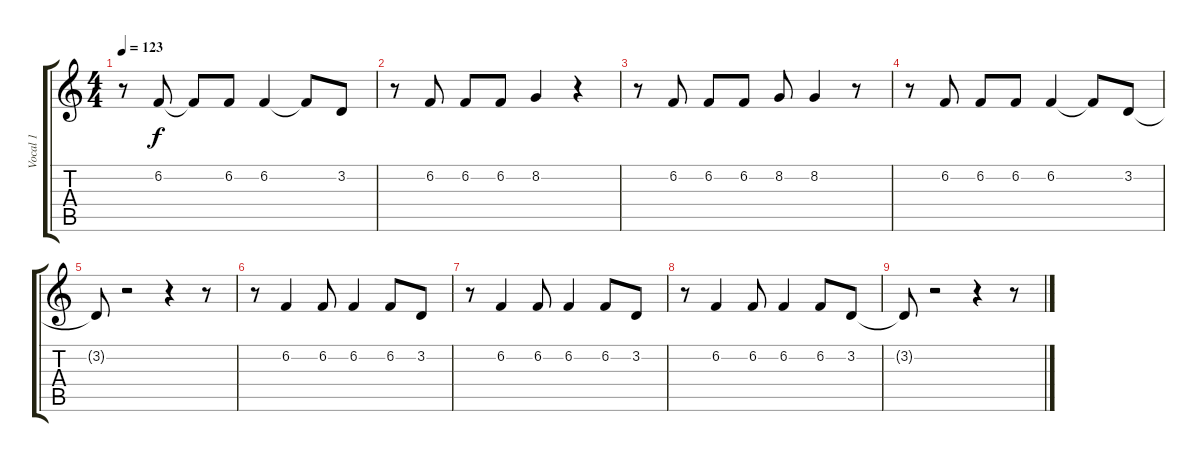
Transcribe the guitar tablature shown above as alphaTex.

\track ("Vocal 1" "Vocal 1") {instrument lead6voice}
\staff {score tabs}
\tuning (E4 B3 G3 D3 A2 E2) {hide}
\ts (4 4)
\tempo 123
\clef g2
\ks c
r.8{dy f} 6.2.8 6.2{t}.8 6.2.8 6.2.4 6.2{t}.8 3.2.8 |
r.8 6.2.8 6.2.8 6.2.8 8.2.4 r.4 |
r.8 6.2.8 6.2.8 6.2.8 8.2.8 8.2.4 r.8 |
r.8 6.2.8 6.2.8 6.2.8 6.2.4 6.2{t}.8 3.2.8 |
3.2{t}.8 r.2 r.4 r.8 |
r.8 6.2.4 6.2.8 6.2.4 6.2.8 3.2.8 |
r.8 6.2.4 6.2.8 6.2.4 6.2.8 3.2.8 |
r.8 6.2.4 6.2.8 6.2.4 6.2.8 3.2.8 |
3.2{t}.8 r.2 r.4 r.8
